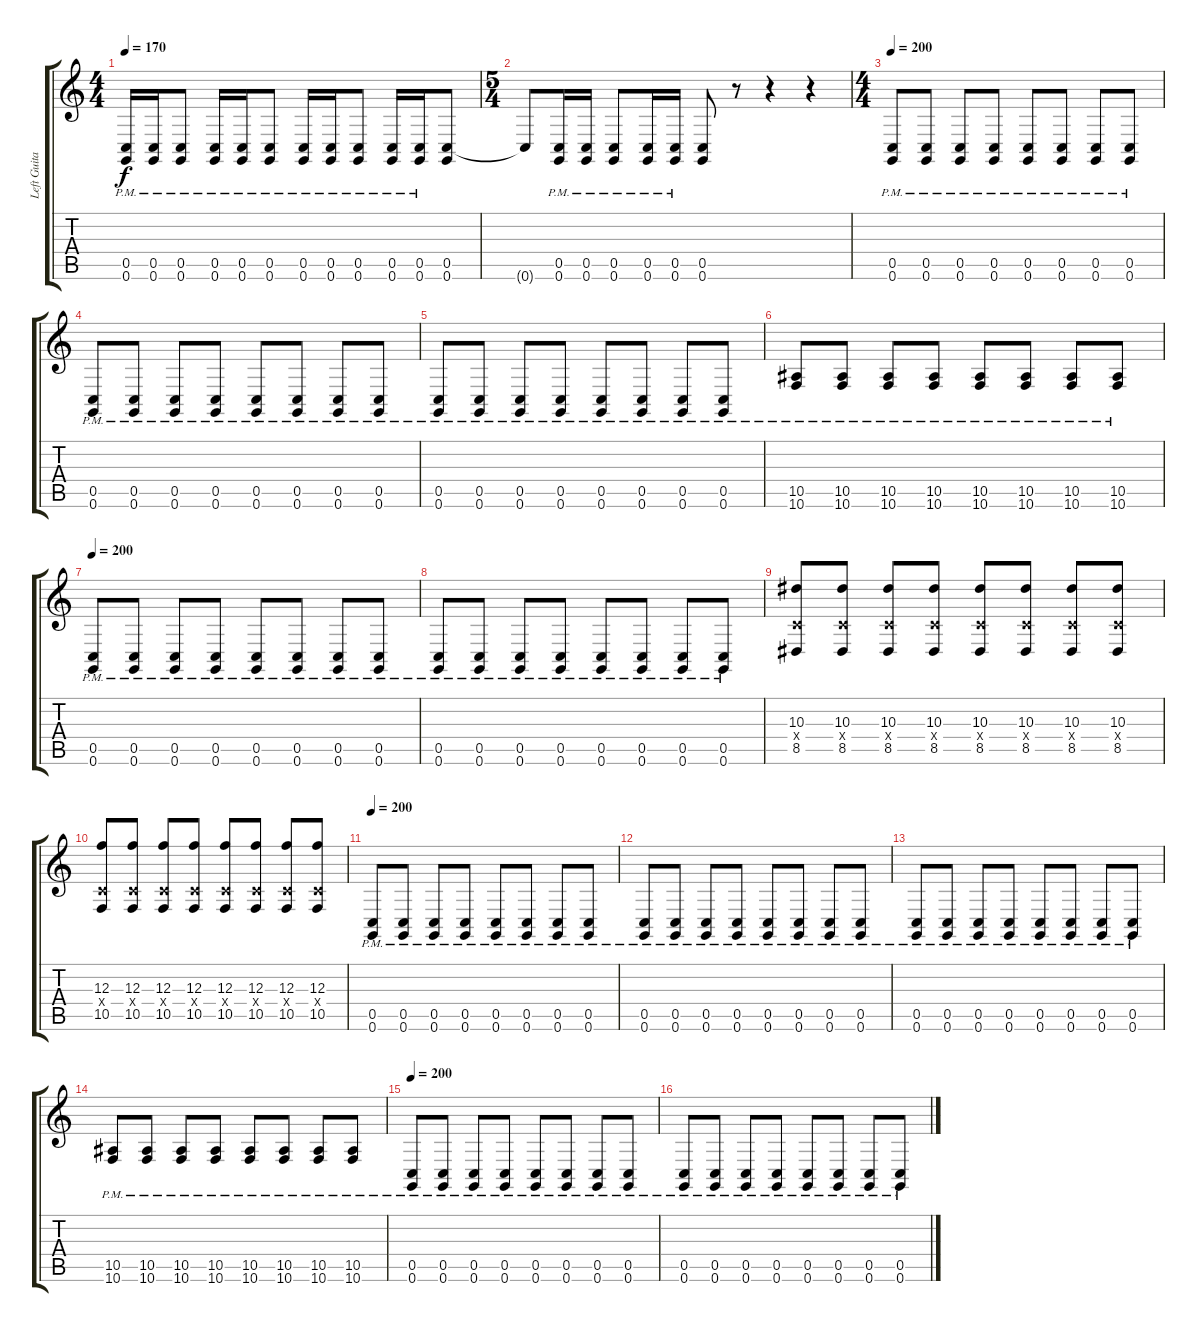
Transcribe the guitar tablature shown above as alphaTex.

\track ("Left Guitar" "Left Guita") {instrument overdrivenguitar}
\staff {score tabs}
\tuning (D4 A3 F3 C3 G1 C2) {hide}
\ts (4 4)
\tempo 170
\clef g2
\ks c
(0.5{pm} 0.6{pm}).16{dy f} (0.5{pm} 0.6{pm}).16 (0.5{pm} 0.6{pm}).8 (0.5{pm} 0.6{pm}).16 (0.5{pm} 0.6{pm}).16 (0.5{pm} 0.6{pm}).8 (0.5{pm} 0.6{pm}).16 (0.5{pm} 0.6{pm}).16 (0.5{pm} 0.6{pm}).8 (0.5{pm} 0.6{pm}).16 (0.5{pm} 0.6{pm}).16 (0.5 0.6).8 |
\ts (5 4)
0.6{t}.8 (0.5{pm} 0.6{pm}).16 (0.5{pm} 0.6{pm}).16 (0.5{pm} 0.6{pm}).8 (0.5{pm} 0.6{pm}).16 (0.5{pm} 0.6{pm}).16 (0.5 0.6).8 r.8 r.4 r.4 |
\ts (4 4)
\tempo 200
(0.5{pm} 0.6{pm}).8 (0.5{pm} 0.6{pm}).8 (0.5{pm} 0.6{pm}).8 (0.5{pm} 0.6{pm}).8 (0.5{pm} 0.6{pm}).8 (0.5{pm} 0.6{pm}).8 (0.5{pm} 0.6{pm}).8 (0.5{pm} 0.6{pm}).8 |
(0.5{pm} 0.6{pm}).8 (0.5{pm} 0.6{pm}).8 (0.5{pm} 0.6{pm}).8 (0.5{pm} 0.6{pm}).8 (0.5{pm} 0.6{pm}).8 (0.5{pm} 0.6{pm}).8 (0.5{pm} 0.6{pm}).8 (0.5{pm} 0.6{pm}).8 |
(0.5{pm} 0.6{pm}).8 (0.5{pm} 0.6{pm}).8 (0.5{pm} 0.6{pm}).8 (0.5{pm} 0.6{pm}).8 (0.5{pm} 0.6{pm}).8 (0.5{pm} 0.6{pm}).8 (0.5{pm} 0.6{pm}).8 (0.5{pm} 0.6{pm}).8 |
(10.5{pm} 10.6{pm}).8 (10.5{pm} 10.6{pm}).8 (10.5{pm} 10.6{pm}).8 (10.5{pm} 10.6{pm}).8 (10.5{pm} 10.6{pm}).8 (10.5{pm} 10.6{pm}).8 (10.5{pm} 10.6{pm}).8 (10.5{pm} 10.6{pm}).8 |
\tempo 200
(0.5{pm} 0.6{pm}).8 (0.5{pm} 0.6{pm}).8 (0.5{pm} 0.6{pm}).8 (0.5{pm} 0.6{pm}).8 (0.5{pm} 0.6{pm}).8 (0.5{pm} 0.6{pm}).8 (0.5{pm} 0.6{pm}).8 (0.5{pm} 0.6{pm}).8 |
(0.5{pm} 0.6{pm}).8 (0.5{pm} 0.6{pm}).8 (0.5{pm} 0.6{pm}).8 (0.5{pm} 0.6{pm}).8 (0.5{pm} 0.6{pm}).8 (0.5{pm} 0.6{pm}).8 (0.5{pm} 0.6{pm}).8 (0.5{pm} 0.6{pm}).8 |
(10.3 0.4{x} 8.5).8 (10.3 0.4{x} 8.5).8 (10.3 0.4{x} 8.5).8 (10.3 0.4{x} 8.5).8 (10.3 0.4{x} 8.5).8 (10.3 0.4{x} 8.5).8 (10.3 0.4{x} 8.5).8 (10.3 0.4{x} 8.5).8 |
(12.3 0.4{x} 10.5).8 (12.3 0.4{x} 10.5).8 (12.3 0.4{x} 10.5).8 (12.3 0.4{x} 10.5).8 (12.3 0.4{x} 10.5).8 (12.3 0.4{x} 10.5).8 (12.3 0.4{x} 10.5).8 (12.3 0.4{x} 10.5).8 |
\tempo 200
(0.5{pm} 0.6{pm}).8 (0.5{pm} 0.6{pm}).8 (0.5{pm} 0.6{pm}).8 (0.5{pm} 0.6{pm}).8 (0.5{pm} 0.6{pm}).8 (0.5{pm} 0.6{pm}).8 (0.5{pm} 0.6{pm}).8 (0.5{pm} 0.6{pm}).8 |
(0.5{pm} 0.6{pm}).8 (0.5{pm} 0.6{pm}).8 (0.5{pm} 0.6{pm}).8 (0.5{pm} 0.6{pm}).8 (0.5{pm} 0.6{pm}).8 (0.5{pm} 0.6{pm}).8 (0.5{pm} 0.6{pm}).8 (0.5{pm} 0.6{pm}).8 |
(0.5{pm} 0.6{pm}).8 (0.5{pm} 0.6{pm}).8 (0.5{pm} 0.6{pm}).8 (0.5{pm} 0.6{pm}).8 (0.5{pm} 0.6{pm}).8 (0.5{pm} 0.6{pm}).8 (0.5{pm} 0.6{pm}).8 (0.5{pm} 0.6{pm}).8 |
(10.5{pm} 10.6{pm}).8 (10.5{pm} 10.6{pm}).8 (10.5{pm} 10.6{pm}).8 (10.5{pm} 10.6{pm}).8 (10.5{pm} 10.6{pm}).8 (10.5{pm} 10.6{pm}).8 (10.5{pm} 10.6{pm}).8 (10.5{pm} 10.6{pm}).8 |
\tempo 200
(0.5{pm} 0.6{pm}).8 (0.5{pm} 0.6{pm}).8 (0.5{pm} 0.6{pm}).8 (0.5{pm} 0.6{pm}).8 (0.5{pm} 0.6{pm}).8 (0.5{pm} 0.6{pm}).8 (0.5{pm} 0.6{pm}).8 (0.5{pm} 0.6{pm}).8 |
(0.5{pm} 0.6{pm}).8 (0.5{pm} 0.6{pm}).8 (0.5{pm} 0.6{pm}).8 (0.5{pm} 0.6{pm}).8 (0.5{pm} 0.6{pm}).8 (0.5{pm} 0.6{pm}).8 (0.5{pm} 0.6{pm}).8 (0.5{pm} 0.6{pm}).8
